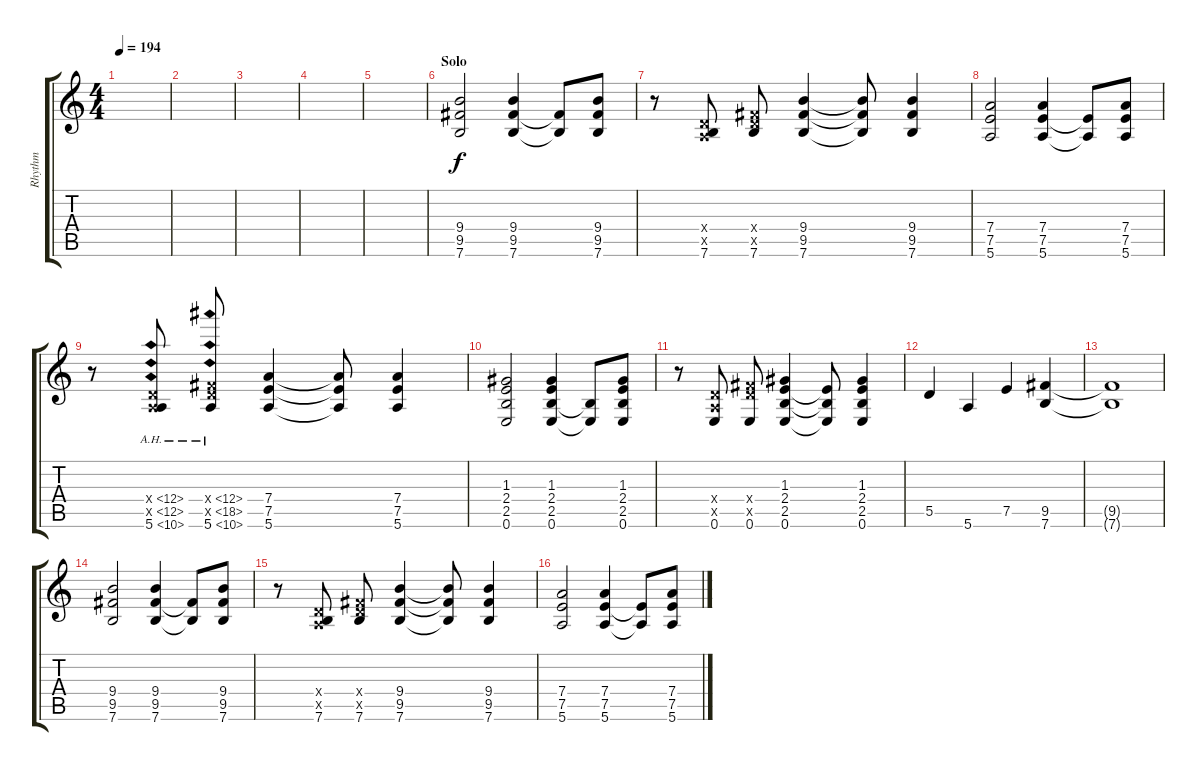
\track ("Rhythm" "Rhythm") {instrument overdrivenguitar}
\staff {score tabs}
\tuning (E4 B3 G3 D3 A2 E2) {hide}
\ts (4 4)
\tempo 194
\clef g2
\ks c
|
|
|
|
|
\section ("" "Solo")
(9.4 9.5 7.6).2 (9.4 9.5 7.6).4 (9.5{t} 7.6{t}).8 (9.4 9.5 7.6).8 |
r.8 (0.4{x} 0.5{x} 7.6).8 (0.4{x} 9.5{x} 7.6).8 (9.4 9.5 7.6).4 (9.4{t} 9.5{t} 7.6{t}).8 (9.4 9.5 7.6).4 |
(7.4 7.5 5.6).2 (7.4 7.5 5.6).4 (7.5{t} 5.6{t}).8 (7.4 7.5 5.6).8 |
r.8 (0.4{ah 12 x} 0.5{ah 12 x} 5.6{ah 5}).8 (0.4{ah 12 x} 9.5{ah 9 x} 5.6{ah 5}).8 (7.4 7.5 5.6).4 (7.4{t} 7.5{t} 5.6{t}).8 (7.4 7.5 5.6).4 |
(1.3 2.4 2.5 0.6).2 (1.3 2.4 2.5 0.6).4 (2.5{t} 0.6{t}).8 (1.3 2.4 2.5 0.6).8 |
r.8 (0.4{x} 0.5{x} 0.6).8 (0.4{x} 9.5{x} 0.6).8 (1.3 2.4 2.5 0.6).4 (2.4{t} 2.5{t} 0.6{t}).8 (1.3 2.4 2.5 0.6).4 |
5.5.4 5.6.4 7.5.4 (9.5 7.6).4 |
(9.5{t} 7.6{t}).1 |
(9.4 9.5 7.6).2 (9.4 9.5 7.6).4 (9.5{t} 7.6{t}).8 (9.4 9.5 7.6).8 |
r.8 (0.4{x} 0.5{x} 7.6).8 (0.4{x} 9.5{x} 7.6).8 (9.4 9.5 7.6).4 (9.4{t} 9.5{t} 7.6{t}).8 (9.4 9.5 7.6).4 |
(7.4 7.5 5.6).2 (7.4 7.5 5.6).4 (7.5{t} 5.6{t}).8 (7.4 7.5 5.6).8
